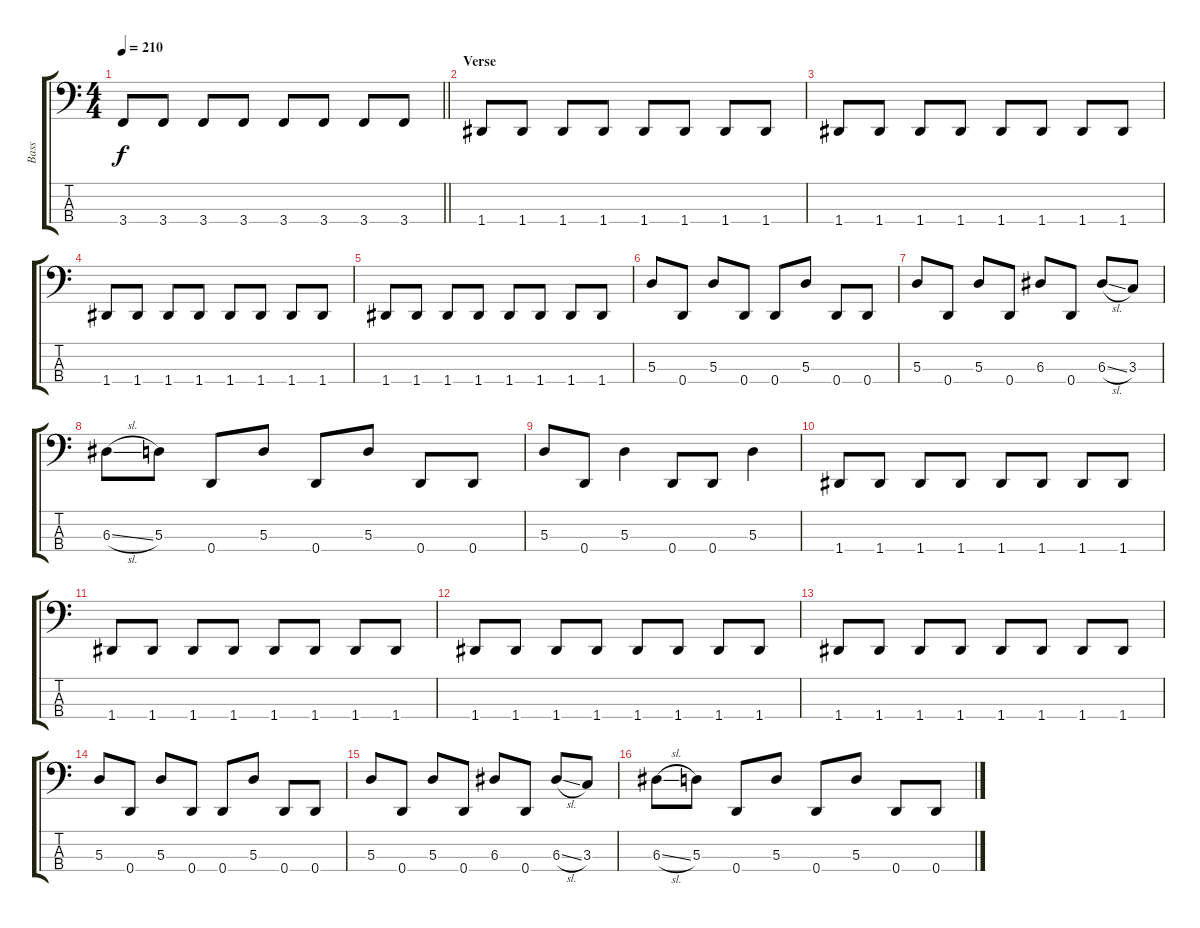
\track ("Bass" "Bass") {instrument electricbasspick}
\staff {score tabs}
\tuning (G2 D2 A1 D1) {hide}
\ts (4 4)
\tempo 210
\clef f4
\barLineRight lightlight
\ks c
3.4.8{dy f} 3.4.8 3.4.8 3.4.8 3.4.8 3.4.8 3.4.8 3.4.8 |
\section ("" "Verse")
1.4.8 1.4.8 1.4.8 1.4.8 1.4.8 1.4.8 1.4.8 1.4.8 |
1.4.8 1.4.8 1.4.8 1.4.8 1.4.8 1.4.8 1.4.8 1.4.8 |
1.4.8 1.4.8 1.4.8 1.4.8 1.4.8 1.4.8 1.4.8 1.4.8 |
1.4.8 1.4.8 1.4.8 1.4.8 1.4.8 1.4.8 1.4.8 1.4.8 |
5.3.8 0.4.8 5.3.8 0.4.8 0.4.8 5.3.8 0.4.8 0.4.8 |
5.3.8 0.4.8 5.3.8 0.4.8 6.3.8 0.4.8 6.3{sl}.8 3.3.8 |
6.3{sl}.8 5.3.8 0.4.8 5.3.8 0.4.8 5.3.8 0.4.8 0.4.8 |
5.3.8 0.4.8 5.3.4 0.4.8 0.4.8 5.3.4 |
1.4.8 1.4.8 1.4.8 1.4.8 1.4.8 1.4.8 1.4.8 1.4.8 |
1.4.8 1.4.8 1.4.8 1.4.8 1.4.8 1.4.8 1.4.8 1.4.8 |
1.4.8 1.4.8 1.4.8 1.4.8 1.4.8 1.4.8 1.4.8 1.4.8 |
1.4.8 1.4.8 1.4.8 1.4.8 1.4.8 1.4.8 1.4.8 1.4.8 |
5.3.8 0.4.8 5.3.8 0.4.8 0.4.8 5.3.8 0.4.8 0.4.8 |
5.3.8 0.4.8 5.3.8 0.4.8 6.3.8 0.4.8 6.3{sl}.8 3.3.8 |
6.3{sl}.8 5.3.8 0.4.8 5.3.8 0.4.8 5.3.8 0.4.8 0.4.8
